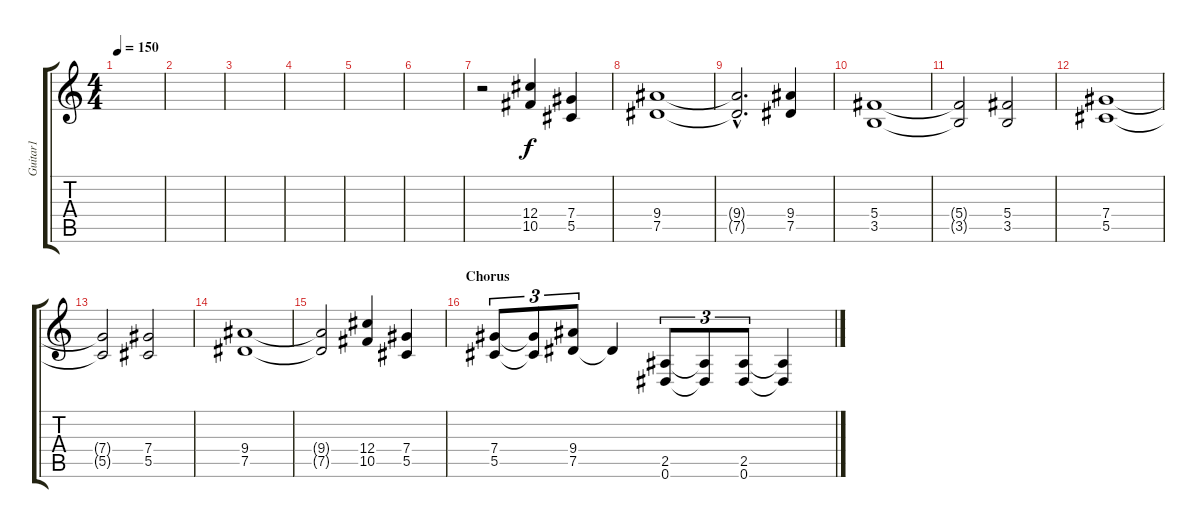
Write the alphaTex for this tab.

\track ("Guitar1" "Guitar1") {instrument distortionguitar}
\staff {score tabs}
\tuning (Eb4 Bb3 Gb3 Db3 Ab2 Eb2) {hide}
\ts (4 4)
\tempo 150
\clef g2
\ks c
|
|
|
|
|
|
r.2 (12.4 10.5).4 (7.4 5.5).4 |
(9.4 7.5).1 |
(9.4{hac t} 7.5{hac t}).2{d} (9.4 7.5).4 |
(5.4 3.5).1 |
(5.4{t} 3.5{t}).2 (5.4 3.5).2 |
(7.4 5.5).1 |
(7.4{t} 5.5{t}).2 (7.4 5.5).2 |
(9.4 7.5).1 |
(9.4{t} 7.5{t}).2 (12.4 10.5).4 (7.4 5.5).4 |
\section ("" "Chorus")
(7.4 5.5).8{tu (3 2)} (7.4{t} 5.5{t}).8{tu (3 2)} (9.4 7.5).8{tu (3 2)} 7.5{t}.4 (2.5 0.6).8{tu (3 2)} (2.5{t} 0.6{t}).8{tu (3 2)} (2.5 0.6).8{tu (3 2)} (2.5{t} 0.6{t}).4
